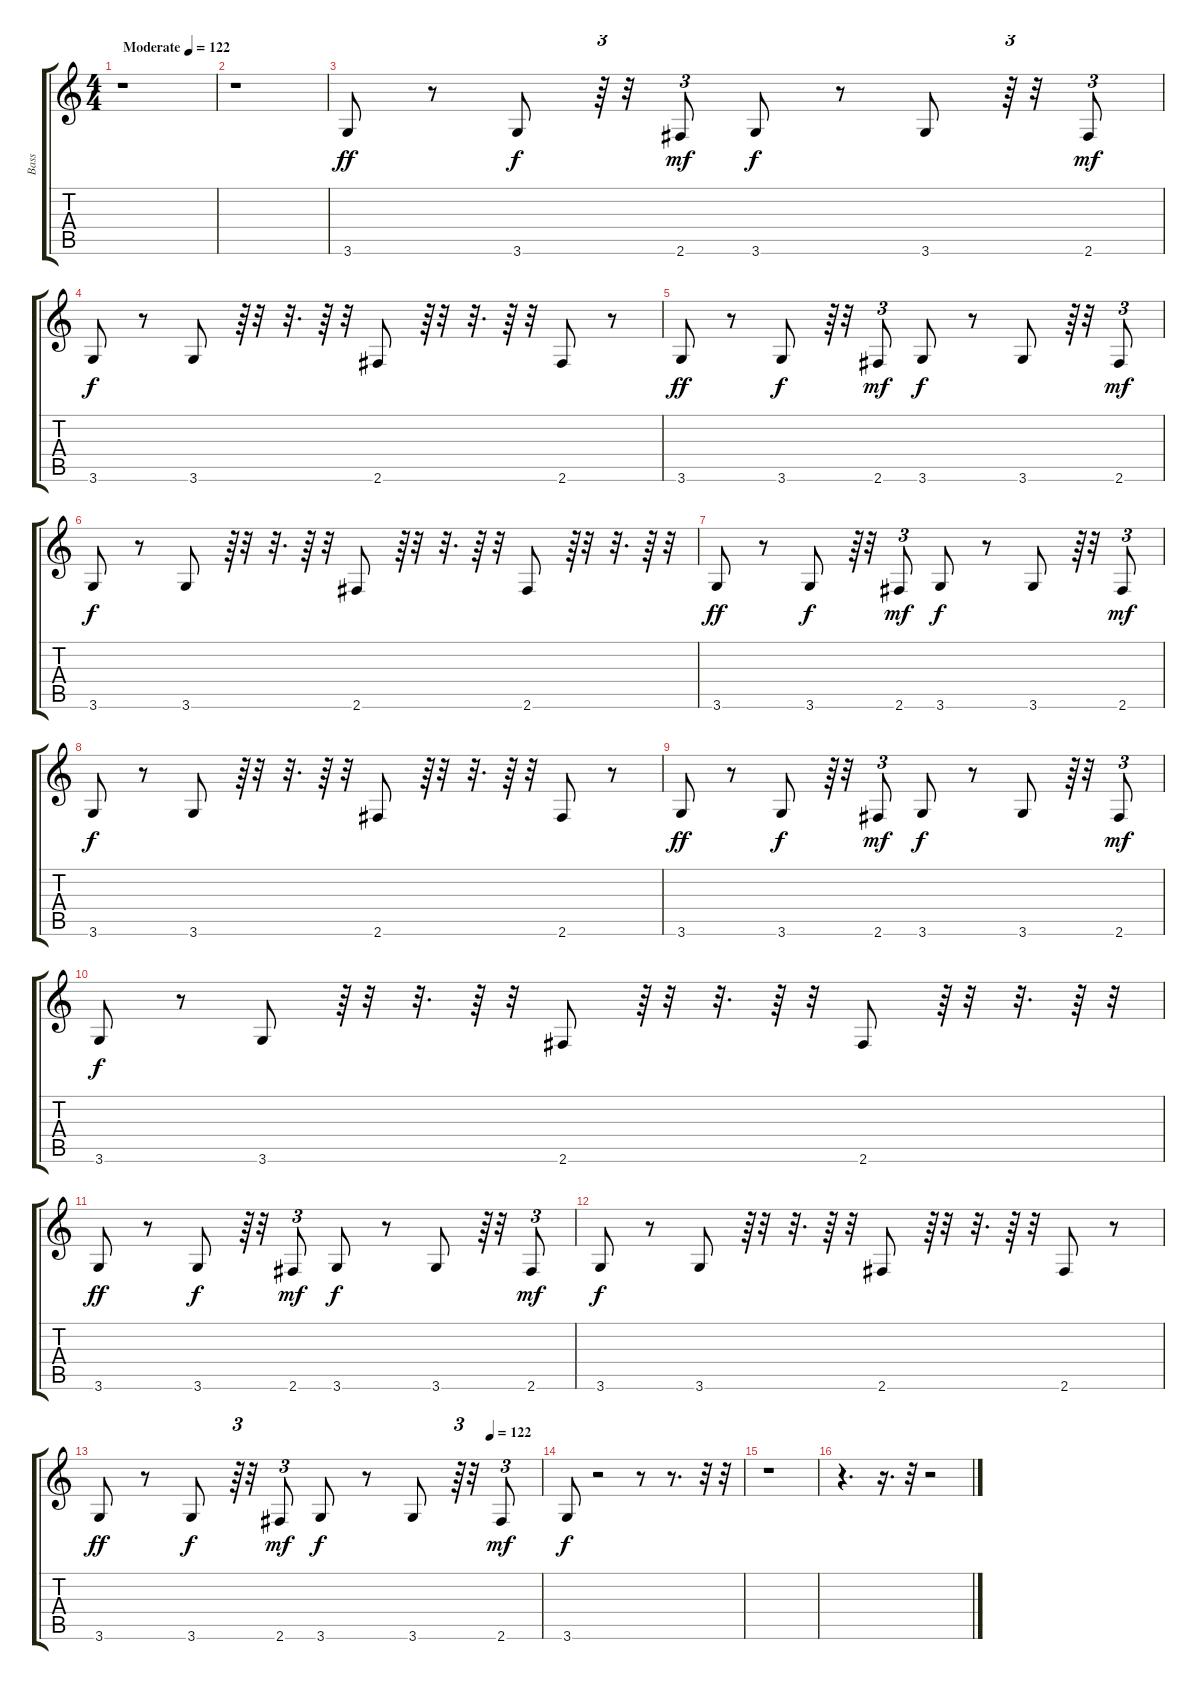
\track ("Bass" "Bass") {instrument electricbassfinger}
\staff {score tabs}
\tuning (E4 B3 G3 D3 A2 E2) {hide}
\ts (4 4)
\tempo (122 "Moderate")
\clef g2
\ks c
r.1{dy ff instrument electricbassfinger} |
r.1 |
3.6.8 r.8 3.6.8{dy f} r.64{tu (3 2)} r.32 2.6.8{tu (3 2) dy mf} 3.6.8{dy f} r.8 3.6.8 r.64{tu (3 2)} r.32 2.6.8{tu (3 2) dy mf} |
3.6.8{dy f} r.8 3.6.8 r.64{tu (3 2)} r.32 r.32{d} r.64 r.32 2.6.8 r.64{tu (3 2)} r.32 r.32{d} r.64 r.32 2.6.8 r.8 |
3.6.8{dy ff} r.8 3.6.8{dy f} r.64{tu (3 2)} r.32 2.6.8{tu (3 2) dy mf} 3.6.8{dy f} r.8 3.6.8 r.64{tu (3 2)} r.32 2.6.8{tu (3 2) dy mf} |
3.6.8{dy f} r.8 3.6.8 r.64{tu (3 2)} r.32 r.32{d} r.64 r.32 2.6.8 r.64{tu (3 2)} r.32 r.32{d} r.64 r.32 2.6.8 r.64{tu (3 2)} r.32 r.32{d} r.64 r.32 |
3.6.8{dy ff} r.8 3.6.8{dy f} r.64{tu (3 2)} r.32 2.6.8{tu (3 2) dy mf} 3.6.8{dy f} r.8 3.6.8 r.64{tu (3 2)} r.32 2.6.8{tu (3 2) dy mf} |
3.6.8{dy f} r.8 3.6.8 r.64{tu (3 2)} r.32 r.32{d} r.64 r.32 2.6.8 r.64{tu (3 2)} r.32 r.32{d} r.64 r.32 2.6.8 r.8 |
3.6.8{dy ff} r.8 3.6.8{dy f} r.64{tu (3 2)} r.32 2.6.8{tu (3 2) dy mf} 3.6.8{dy f} r.8 3.6.8 r.64{tu (3 2)} r.32 2.6.8{tu (3 2) dy mf} |
3.6.8{dy f} r.8 3.6.8 r.64{tu (3 2)} r.32 r.32{d} r.64 r.32 2.6.8 r.64{tu (3 2)} r.32 r.32{d} r.64 r.32 2.6.8 r.64{tu (3 2)} r.32 r.32{d} r.64 r.32 |
3.6.8{dy ff} r.8 3.6.8{dy f} r.64{tu (3 2)} r.32 2.6.8{tu (3 2) dy mf} 3.6.8{dy f} r.8 3.6.8 r.64{tu (3 2)} r.32 2.6.8{tu (3 2) dy mf} |
3.6.8{dy f} r.8 3.6.8 r.64{tu (3 2)} r.32 r.32{d} r.64 r.32 2.6.8 r.64{tu (3 2)} r.32 r.32{d} r.64 r.32 2.6.8 r.8 |
\tempo (122 0.8854166666666666)
3.6.8{dy ff} r.8 3.6.8{dy f} r.64{tu (3 2)} r.32 2.6.8{tu (3 2) dy mf} 3.6.8{dy f} r.8 3.6.8 r.64{tu (3 2)} r.32 2.6.8{tu (3 2) dy mf} |
3.6.8{dy f} r.2 r.8 r.8{d} r.32 r.32 |
r.1 |
r.4{d} r.16{d} r.32 r.2
